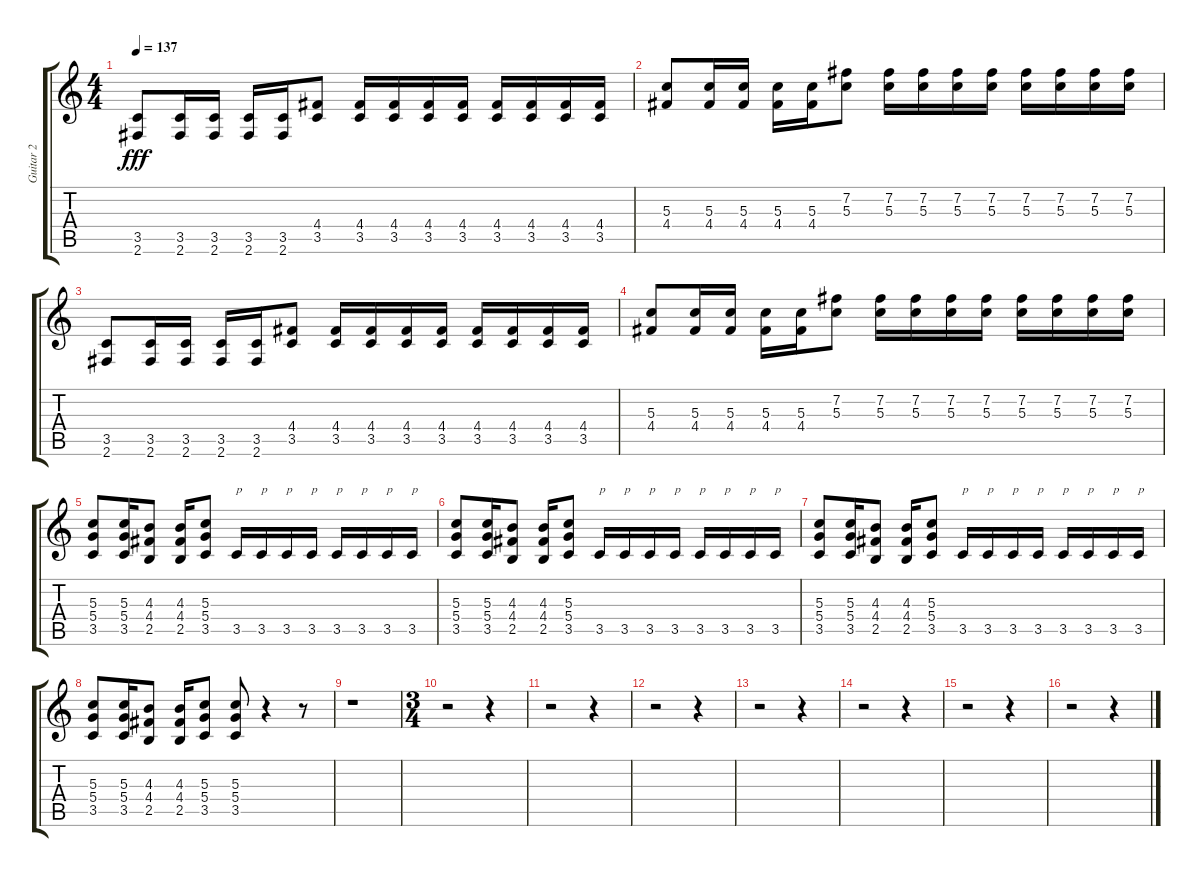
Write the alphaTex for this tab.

\track ("Guitar 2" "Guitar 2") {instrument distortionguitar}
\staff {score tabs}
\tuning (E4 B3 G3 D3 A2 E2) {hide}
\ts (4 4)
\tempo 137
\clef g2
\ks c
(3.5 2.6).8{dy fff} (3.5 2.6).16 (3.5 2.6).16 (3.5 2.6).16 (3.5 2.6).16 (4.4 3.5).8 (4.4 3.5).16 (4.4 3.5).16 (4.4 3.5).16 (4.4 3.5).16 (4.4 3.5).16 (4.4 3.5).16 (4.4 3.5).16 (4.4 3.5).16 |
(5.3 4.4).8 (5.3 4.4).16 (5.3 4.4).16 (5.3 4.4).16 (5.3 4.4).16 (7.2 5.3).8 (7.2 5.3).16 (7.2 5.3).16 (7.2 5.3).16 (7.2 5.3).16 (7.2 5.3).16 (7.2 5.3).16 (7.2 5.3).16 (7.2 5.3).16 |
(3.5 2.6).8 (3.5 2.6).16 (3.5 2.6).16 (3.5 2.6).16 (3.5 2.6).16 (4.4 3.5).8 (4.4 3.5).16 (4.4 3.5).16 (4.4 3.5).16 (4.4 3.5).16 (4.4 3.5).16 (4.4 3.5).16 (4.4 3.5).16 (4.4 3.5).16 |
(5.3 4.4).8 (5.3 4.4).16 (5.3 4.4).16 (5.3 4.4).16 (5.3 4.4).16 (7.2 5.3).8 (7.2 5.3).16 (7.2 5.3).16 (7.2 5.3).16 (7.2 5.3).16 (7.2 5.3).16 (7.2 5.3).16 (7.2 5.3).16 (7.2 5.3).16 |
(5.3 5.4 3.5).8 (5.3 5.4 3.5).16 (4.3 4.4 2.5).8 (4.3 4.4 2.5).16 (5.3 5.4 3.5).8 3.5.16{txt "p"} 3.5.16{txt "p"} 3.5.16{txt "p"} 3.5.16{txt "p"} 3.5.16{txt "p"} 3.5.16{txt "p"} 3.5.16{txt "p"} 3.5.16{txt "p"} |
(5.3 5.4 3.5).8 (5.3 5.4 3.5).16 (4.3 4.4 2.5).8 (4.3 4.4 2.5).16 (5.3 5.4 3.5).8 3.5.16{txt "p"} 3.5.16{txt "p"} 3.5.16{txt "p"} 3.5.16{txt "p"} 3.5.16{txt "p"} 3.5.16{txt "p"} 3.5.16{txt "p"} 3.5.16{txt "p"} |
(5.3 5.4 3.5).8 (5.3 5.4 3.5).16 (4.3 4.4 2.5).8 (4.3 4.4 2.5).16 (5.3 5.4 3.5).8 3.5.16{txt "p"} 3.5.16{txt "p"} 3.5.16{txt "p"} 3.5.16{txt "p"} 3.5.16{txt "p"} 3.5.16{txt "p"} 3.5.16{txt "p"} 3.5.16{txt "p"} |
(5.3 5.4 3.5).8 (5.3 5.4 3.5).16 (4.3 4.4 2.5).8 (4.3 4.4 2.5).16 (5.3 5.4 3.5).8 (5.3 5.4 3.5).8 r.4 r.8 |
r.1 |
\ts (3 4)
r.2 r.4 |
r.2 r.4 |
r.2 r.4 |
r.2 r.4 |
r.2 r.4 |
r.2 r.4 |
r.2 r.4
